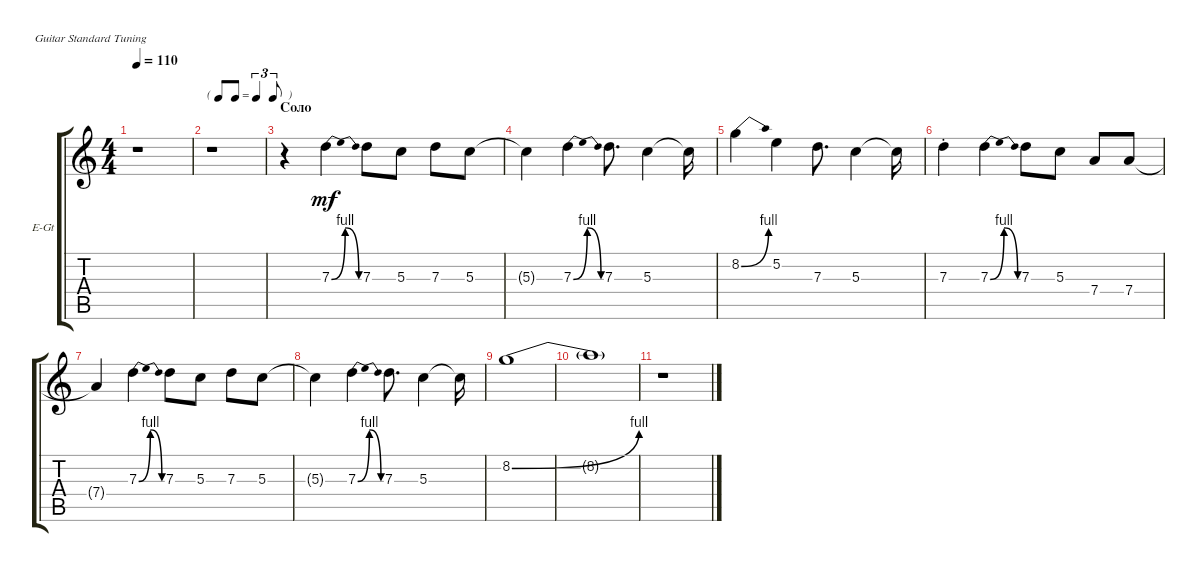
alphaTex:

\defaultSystemsLayout 4
\bracketExtendMode groupsimilarinstruments
\firstSystemTrackNameOrientation horizontal
\otherSystemsTrackNameOrientation horizontal
\track ("Electric Guitar" "E-Gt") {instrument overdrivenguitar}
\staff {score tabs}
\tuning (E4 B3 G3 D3 A2 E2)
\ts (4 4)
\tempo 110
\clef g2
\ks aminor
r.1{dy mf instrument overdrivenguitar} |
\tf triplet8th
r.1 |
\section ("" "Соло")
r.4 7.3{be (bendrelease 0 0 27.599999999999998 4 34.199999999999996 4 60 0)}.4 7.3.8 5.3.8 7.3.8 5.3.8 |
5.3{t}.4 7.3{be (bendrelease 0 0 27.599999999999998 4 34.199999999999996 4 60 0)}.4 7.3.8{d} 5.3.4 5.3{t}.16 |
8.2{be (bend 0 0 30 4)}.4 5.2.4 7.3.8{d} 5.3.4 5.3{t}.16 |
7.3{st}.4 7.3{be (bendrelease 0 0 27.599999999999998 4 34.199999999999996 4 60 0)}.4 7.3.8 5.3.8 7.4.8 7.4.8 |
7.4{t}.4 7.3{be (bendrelease 0 0 27.599999999999998 4 34.199999999999996 4 60 0)}.4 7.3.8 5.3.8 7.3.8 5.3.8 |
5.3{t}.4 7.3{be (bendrelease 0 0 27.599999999999998 4 34.199999999999996 4 60 0)}.4 7.3.8{d} 5.3.4 5.3{t}.16 |
8.2{be (bend 0 0 7.199999999999999 4)}.1 |
8.2{t}.1 |
r.1
